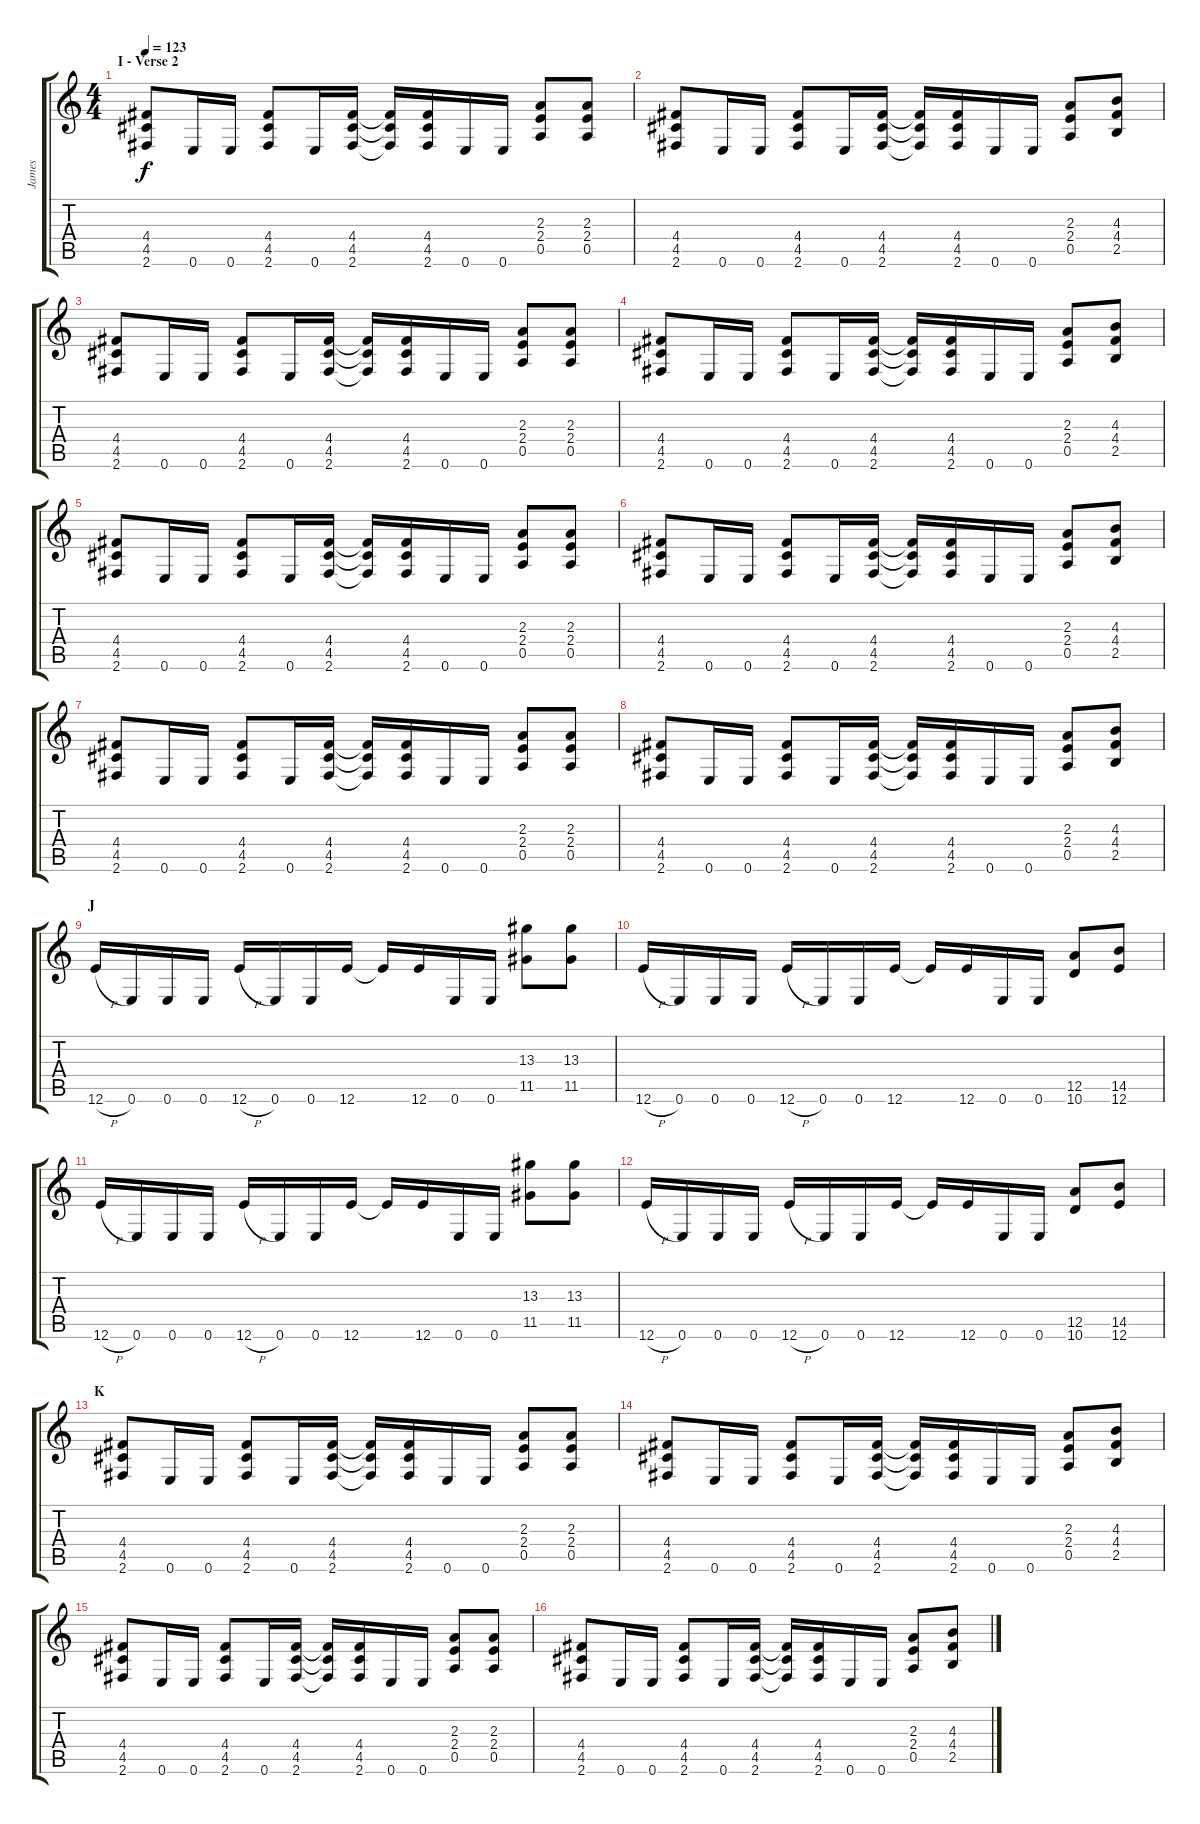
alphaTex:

\track ("James" "James") {instrument overdrivenguitar}
\staff {score tabs}
\tuning (E4 B3 G3 D3 A2 E2) {hide}
\ts (4 4)
\section ("" "I - Verse 2")
\tempo 123
\clef g2
\ks c
(4.4 4.5 2.6).8{dy f} 0.6.16 0.6.16 (4.4 4.5 2.6).8 0.6.16 (4.4 4.5 2.6).16 (4.4{t} 4.5{t} 2.6{t}).16 (4.4 4.5 2.6).16 0.6.16 0.6.16 (2.3 2.4 0.5).8 (2.3 2.4 0.5).8 |
(4.4 4.5 2.6).8 0.6.16 0.6.16 (4.4 4.5 2.6).8 0.6.16 (4.4 4.5 2.6).16 (4.4{t} 4.5{t} 2.6{t}).16 (4.4 4.5 2.6).16 0.6.16 0.6.16 (2.3 2.4 0.5).8 (4.3 4.4 2.5).8 |
(4.4 4.5 2.6).8 0.6.16 0.6.16 (4.4 4.5 2.6).8 0.6.16 (4.4 4.5 2.6).16 (4.4{t} 4.5{t} 2.6{t}).16 (4.4 4.5 2.6).16 0.6.16 0.6.16 (2.3 2.4 0.5).8 (2.3 2.4 0.5).8 |
(4.4 4.5 2.6).8 0.6.16 0.6.16 (4.4 4.5 2.6).8 0.6.16 (4.4 4.5 2.6).16 (4.4{t} 4.5{t} 2.6{t}).16 (4.4 4.5 2.6).16 0.6.16 0.6.16 (2.3 2.4 0.5).8 (4.3 4.4 2.5).8 |
(4.4 4.5 2.6).8 0.6.16 0.6.16 (4.4 4.5 2.6).8 0.6.16 (4.4 4.5 2.6).16 (4.4{t} 4.5{t} 2.6{t}).16 (4.4 4.5 2.6).16 0.6.16 0.6.16 (2.3 2.4 0.5).8 (2.3 2.4 0.5).8 |
(4.4 4.5 2.6).8 0.6.16 0.6.16 (4.4 4.5 2.6).8 0.6.16 (4.4 4.5 2.6).16 (4.4{t} 4.5{t} 2.6{t}).16 (4.4 4.5 2.6).16 0.6.16 0.6.16 (2.3 2.4 0.5).8 (4.3 4.4 2.5).8 |
(4.4 4.5 2.6).8 0.6.16 0.6.16 (4.4 4.5 2.6).8 0.6.16 (4.4 4.5 2.6).16 (4.4{t} 4.5{t} 2.6{t}).16 (4.4 4.5 2.6).16 0.6.16 0.6.16 (2.3 2.4 0.5).8 (2.3 2.4 0.5).8 |
(4.4 4.5 2.6).8 0.6.16 0.6.16 (4.4 4.5 2.6).8 0.6.16 (4.4 4.5 2.6).16 (4.4{t} 4.5{t} 2.6{t}).16 (4.4 4.5 2.6).16 0.6.16 0.6.16 (2.3 2.4 0.5).8 (4.3 4.4 2.5).8 |
\section ("" "J")
12.6{h}.16 0.6.16 0.6.16 0.6.16 12.6{h}.16 0.6.16 0.6.16 12.6.16 12.6{t}.16 12.6.16 0.6.16 0.6.16 (13.3 11.5).8 (13.3 11.5).8 |
12.6{h}.16 0.6.16 0.6.16 0.6.16 12.6{h}.16 0.6.16 0.6.16 12.6.16 12.6{t}.16 12.6.16 0.6.16 0.6.16 (12.5 10.6).8 (14.5 12.6).8 |
12.6{h}.16 0.6.16 0.6.16 0.6.16 12.6{h}.16 0.6.16 0.6.16 12.6.16 12.6{t}.16 12.6.16 0.6.16 0.6.16 (13.3 11.5).8 (13.3 11.5).8 |
12.6{h}.16 0.6.16 0.6.16 0.6.16 12.6{h}.16 0.6.16 0.6.16 12.6.16 12.6{t}.16 12.6.16 0.6.16 0.6.16 (12.5 10.6).8 (14.5 12.6).8 |
\section ("" "K")
(4.4 4.5 2.6).8 0.6.16 0.6.16 (4.4 4.5 2.6).8 0.6.16 (4.4 4.5 2.6).16 (4.4{t} 4.5{t} 2.6{t}).16 (4.4 4.5 2.6).16 0.6.16 0.6.16 (2.3 2.4 0.5).8 (2.3 2.4 0.5).8 |
(4.4 4.5 2.6).8 0.6.16 0.6.16 (4.4 4.5 2.6).8 0.6.16 (4.4 4.5 2.6).16 (4.4{t} 4.5{t} 2.6{t}).16 (4.4 4.5 2.6).16 0.6.16 0.6.16 (2.3 2.4 0.5).8 (4.3 4.4 2.5).8 |
(4.4 4.5 2.6).8 0.6.16 0.6.16 (4.4 4.5 2.6).8 0.6.16 (4.4 4.5 2.6).16 (4.4{t} 4.5{t} 2.6{t}).16 (4.4 4.5 2.6).16 0.6.16 0.6.16 (2.3 2.4 0.5).8 (2.3 2.4 0.5).8 |
(4.4 4.5 2.6).8 0.6.16 0.6.16 (4.4 4.5 2.6).8 0.6.16 (4.4 4.5 2.6).16 (4.4{t} 4.5{t} 2.6{t}).16 (4.4 4.5 2.6).16 0.6.16 0.6.16 (2.3 2.4 0.5).8 (4.3 4.4 2.5).8
